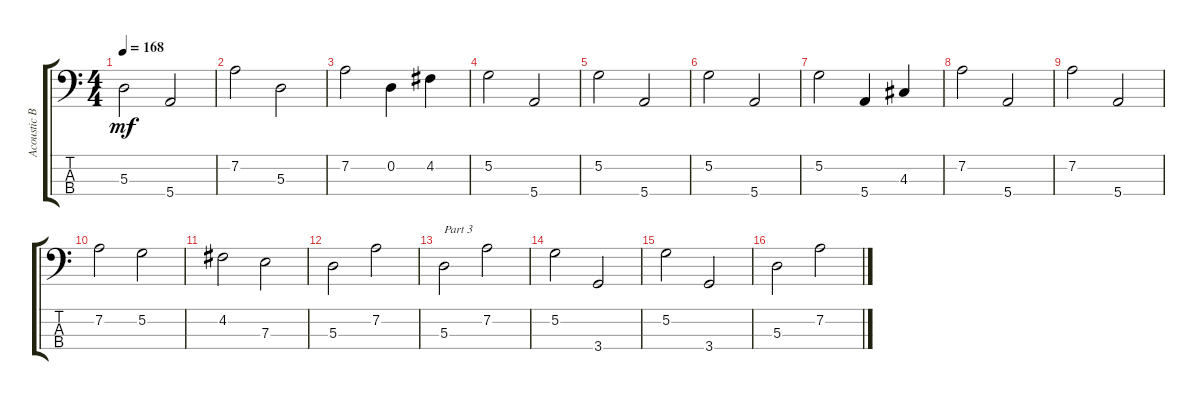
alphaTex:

\track ("Acoustic Bass" "Acoustic B") {instrument acousticbass}
\staff {score tabs}
\tuning (G2 D2 A1 E1) {hide}
\ts (4 4)
\tempo 168
\clef f4
\ks c
5.3.2{dy mf} 5.4.2 |
7.2.2 5.3.2 |
7.2.2 0.2.4 4.2.4 |
5.2.2 5.4.2 |
5.2.2 5.4.2 |
5.2.2 5.4.2 |
5.2.2 5.4.4 4.3.4 |
7.2.2 5.4.2 |
7.2.2 5.4.2 |
7.2.2 5.2.2 |
4.2.2 7.3.2 |
5.3.2 7.2.2 |
5.3.2{txt "Part 3"} 7.2.2 |
5.2.2 3.4.2 |
5.2.2 3.4.2 |
5.3.2 7.2.2
